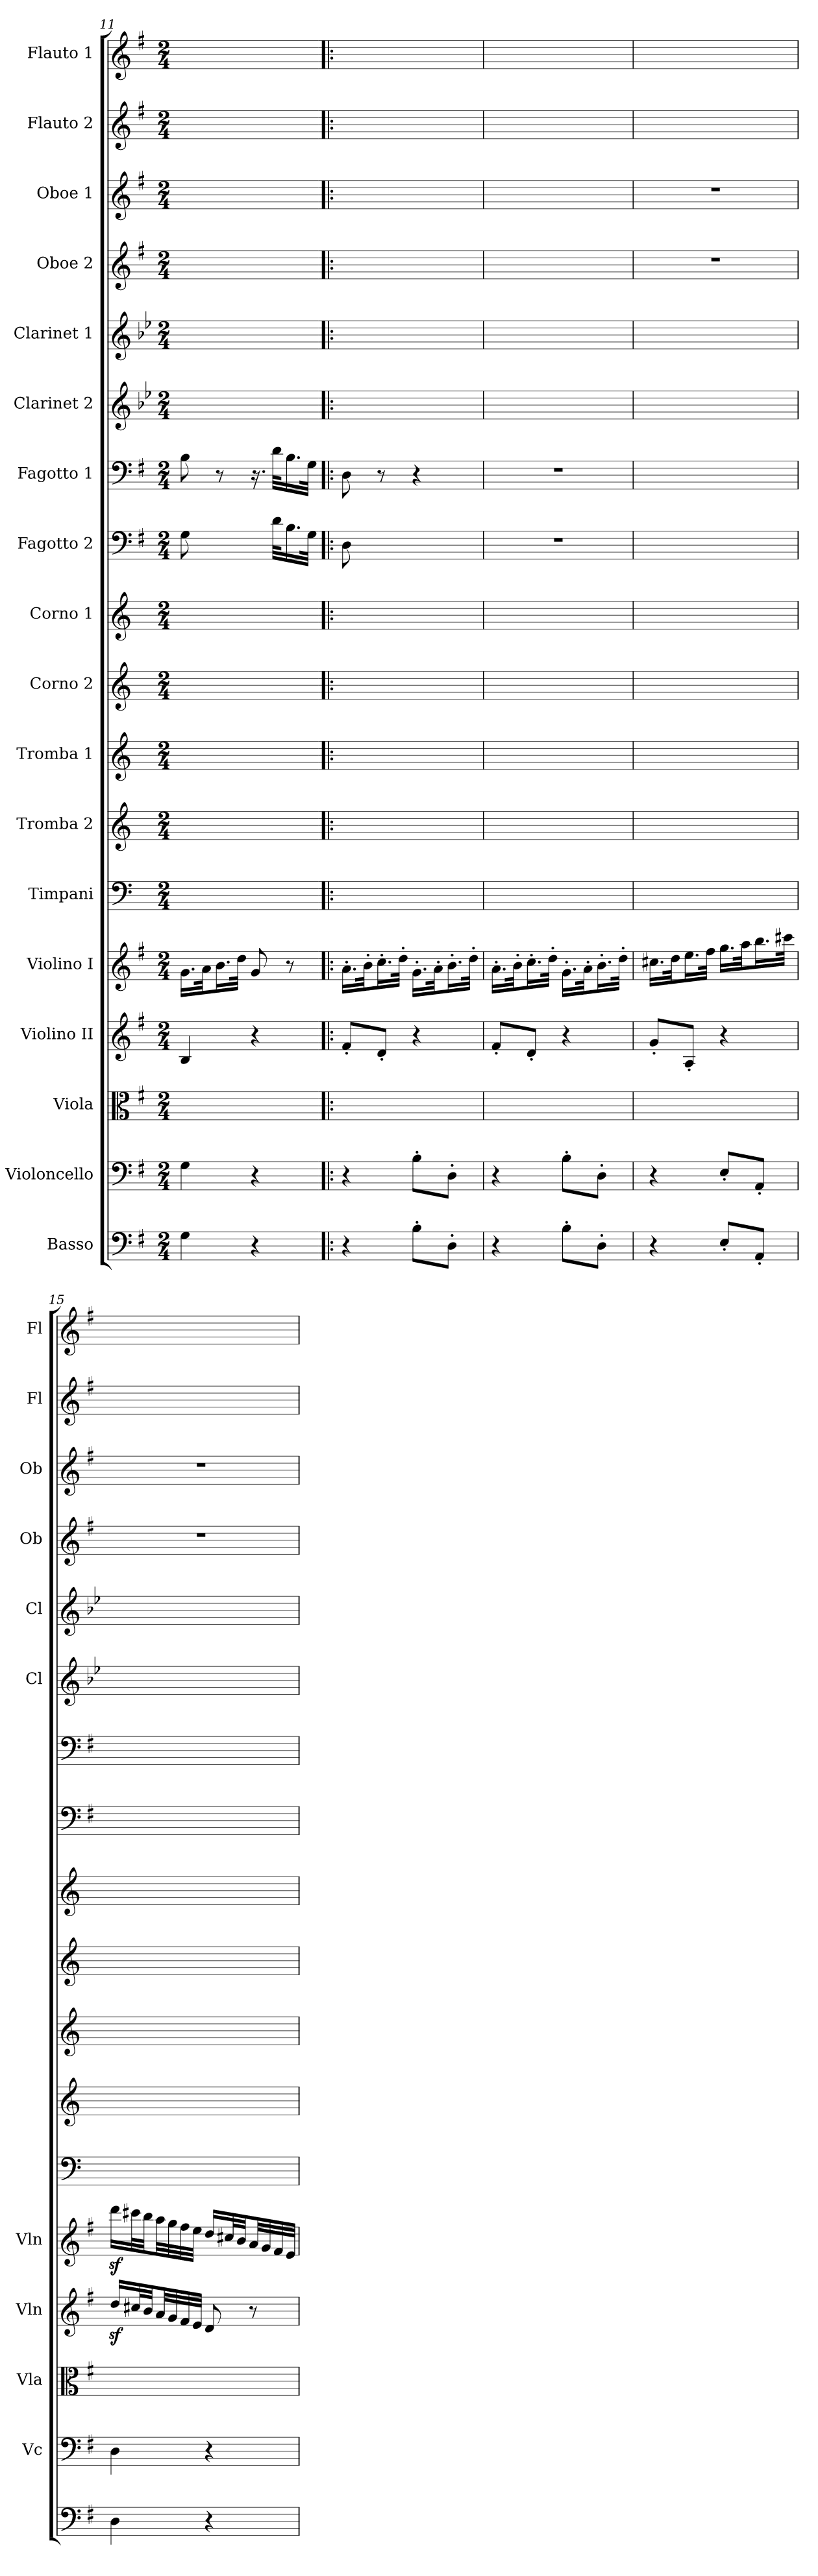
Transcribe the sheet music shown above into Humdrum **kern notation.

**kern	**kern	**kern	**kern	**kern	**kern	**kern	**kern	**kern	**kern	**kern	**kern	**kern	**kern	**kern	**kern	**kern	**kern
*part18	*part17	*part16	*part15	*part14	*part13	*part12	*part11	*part10	*part9	*part8	*part7	*part6	*part5	*part4	*part3	*part2	*part1
*staff18	*staff17	*staff16	*staff15	*staff14	*staff13	*staff12	*staff11	*staff10	*staff9	*staff8	*staff7	*staff6	*staff5	*staff4	*staff3	*staff2	*staff1
*I"Basso	*I"Violoncello	*I"Viola	*I"Violino II	*I"Violino I	*I"Timpani	*I"Tromba 2	*I"Tromba 1	*I"Corno 2	*I"Corno 1	*I"Fagotto 2	*I"Fagotto 1	*I"Clarinet 2	*I"Clarinet 1	*I"Oboe 2	*I"Oboe 1	*I"Flauto 2	*I"Flauto 1
*	*I'Vc	*I'Vla	*I'Vln	*I'Vln	*	*	*	*	*	*	*	*I'Cl	*I'Cl	*I'Ob	*I'Ob	*I'Fl	*I'Fl
*clefF4	*clefF4	*clefC3	*clefG2	*clefG2	*clefF4	*clefG2	*clefG2	*clefG2	*clefG2	*clefF4	*clefF4	*clefG2	*clefG2	*clefG2	*clefG2	*clefG2	*clefG2
*ITrd7c12	*	*	*	*	*	*ITrd1c2	*ITrd1c2	*ITrd3c5	*ITrd3c5	*	*	*ITrd2c3	*ITrd2c3	*	*	*	*
*k[f#]	*k[f#]	*k[f#]	*k[f#]	*k[f#]	*	*	*	*	*	*k[f#]	*k[f#]	*k[f#]	*k[f#]	*k[f#]	*k[f#]	*k[f#]	*k[f#]
*M2/4	*M2/4	*M2/4	*M2/4	*M2/4	*M2/4	*M2/4	*M2/4	*M2/4	*M2/4	*M2/4	*M2/4	*M2/4	*M2/4	*M2/4	*M2/4	*M2/4	*M2/4
=11	=11	=11	=11	=11	=11	=11	=11	=11	=11	=11	=11	=11	=11	=11	=11	=11	=11
4GG	4G	2ryy	4B	16.g\LL	2ryy	2ryy	2ryy	2ryy	2ryy	8G	8B	2ryy	2ryy	2ryy	2ryy	2ryy	2ryy
.	.	.	.	32a\Jk	.	.	.	.	.	.	.	.	.	.	.	.	.
.	.	.	.	16.b\L	.	.	.	.	.	8ryy	8r	.	.	.	.	.	.
.	.	.	.	32dd\JJk	.	.	.	.	.	.	.	.	.	.	.	.	.
4r	4r	.	4r	8g	.	.	.	.	.	16.ryy	16.r	.	.	.	.	.	.
.	.	.	.	.	.	.	.	.	.	32d\KLL	32d\KLL	.	.	.	.	.	.
.	.	.	.	8r	.	.	.	.	.	16.B\	16.B\	.	.	.	.	.	.
.	.	.	.	.	.	.	.	.	.	32G\JJk	32G\JJk	.	.	.	.	.	.
=12!|:	=12!|:	=12!|:	=12!|:	=12!|:	=12!|:	=12!|:	=12!|:	=12!|:	=12!|:	=12!|:	=12!|:	=12!|:	=12!|:	=12!|:	=12!|:	=12!|:	=12!|:
4r	4r	2ryy	8f#'/L	16.a'\LL	2ryy	2ryy	2ryy	2ryy	2ryy	8D	8D	2ryy	2ryy	2ryy	2ryy	2ryy	2ryy
.	.	.	.	32b'\Jk	.	.	.	.	.	.	.	.	.	.	.	.	.
.	.	.	8d'/J	16.cc'\L	.	.	.	.	.	8ryy	8r	.	.	.	.	.	.
.	.	.	.	32dd'\JJk	.	.	.	.	.	.	.	.	.	.	.	.	.
8BB'\L	8B'\L	.	4r	16.g'\LL	.	.	.	.	.	4ryy	4r	.	.	.	.	.	.
.	.	.	.	32a'\Jk	.	.	.	.	.	.	.	.	.	.	.	.	.
8DD'\J	8D'\J	.	.	16.b'\L	.	.	.	.	.	.	.	.	.	.	.	.	.
.	.	.	.	32dd'\JJk	.	.	.	.	.	.	.	.	.	.	.	.	.
=13	=13	=13	=13	=13	=13	=13	=13	=13	=13	=13	=13	=13	=13	=13	=13	=13	=13
4r	4r	2ryy	8f#'/L	16.a'\LL	2ryy	2ryy	2ryy	2ryy	2ryy	2r	2r	2ryy	2ryy	2ryy	2ryy	2ryy	2ryy
.	.	.	.	32b'\Jk	.	.	.	.	.	.	.	.	.	.	.	.	.
.	.	.	8d'/J	16.cc'\L	.	.	.	.	.	.	.	.	.	.	.	.	.
.	.	.	.	32dd'\JJk	.	.	.	.	.	.	.	.	.	.	.	.	.
8BB'\L	8B'\L	.	4r	16.g'\LL	.	.	.	.	.	.	.	.	.	.	.	.	.
.	.	.	.	32a'\Jk	.	.	.	.	.	.	.	.	.	.	.	.	.
8DD'\J	8D'\J	.	.	16.b'\L	.	.	.	.	.	.	.	.	.	.	.	.	.
.	.	.	.	32dd'\JJk	.	.	.	.	.	.	.	.	.	.	.	.	.
=14	=14	=14	=14	=14	=14	=14	=14	=14	=14	=14	=14	=14	=14	=14	=14	=14	=14
4r	4r	2ryy	8g'/L	16.cc#X\LL	2ryy	2ryy	2ryy	2ryy	2ryy	2ryy	2ryy	2ryy	2ryy	2r	2r	2ryy	2ryy
.	.	.	.	32dd\Jk	.	.	.	.	.	.	.	.	.	.	.	.	.
.	.	.	8A'/J	16.ee\L	.	.	.	.	.	.	.	.	.	.	.	.	.
.	.	.	.	32ff#\JJk	.	.	.	.	.	.	.	.	.	.	.	.	.
8EE'/L	8E'/L	.	4r	16.gg\LL	.	.	.	.	.	.	.	.	.	.	.	.	.
.	.	.	.	32aa\Jk	.	.	.	.	.	.	.	.	.	.	.	.	.
8AAA'/J	8AA'/J	.	.	16.bb\L	.	.	.	.	.	.	.	.	.	.	.	.	.
.	.	.	.	32ccc#X\JJk	.	.	.	.	.	.	.	.	.	.	.	.	.
=15	=15	=15	=15	=15	=15	=15	=15	=15	=15	=15	=15	=15	=15	=15	=15	=15	=15
4DD	4D	2ryy	16ddz/LL	16dddz\LL	2ryy	2ryy	2ryy	2ryy	2ryy	2ryy	2ryy	2ryy	2ryy	2r	2r	2ryy	2ryy
.	.	.	32cc#X/L	32ccc#X\L	.	.	.	.	.	.	.	.	.	.	.	.	.
.	.	.	32b/JJ	32bb\JJ	.	.	.	.	.	.	.	.	.	.	.	.	.
.	.	.	32a/LL	32aa\LL	.	.	.	.	.	.	.	.	.	.	.	.	.
.	.	.	32g/	32gg\	.	.	.	.	.	.	.	.	.	.	.	.	.
.	.	.	32f#/	32ff#\	.	.	.	.	.	.	.	.	.	.	.	.	.
.	.	.	32e/JJJ	32ee\JJJ	.	.	.	.	.	.	.	.	.	.	.	.	.
4r	4r	.	8d	16dd/LL	.	.	.	.	.	.	.	.	.	.	.	.	.
.	.	.	.	32cc#X/L	.	.	.	.	.	.	.	.	.	.	.	.	.
.	.	.	.	32b/JJ	.	.	.	.	.	.	.	.	.	.	.	.	.
.	.	.	8r	32a/LL	.	.	.	.	.	.	.	.	.	.	.	.	.
.	.	.	.	32g/	.	.	.	.	.	.	.	.	.	.	.	.	.
.	.	.	.	32f#/	.	.	.	.	.	.	.	.	.	.	.	.	.
.	.	.	.	32e/JJJ	.	.	.	.	.	.	.	.	.	.	.	.	.
=	=	=	=	=	=	=	=	=	=	=	=	=	=	=	=	=	=
*-	*-	*-	*-	*-	*-	*-	*-	*-	*-	*-	*-	*-	*-	*-	*-	*-	*-
